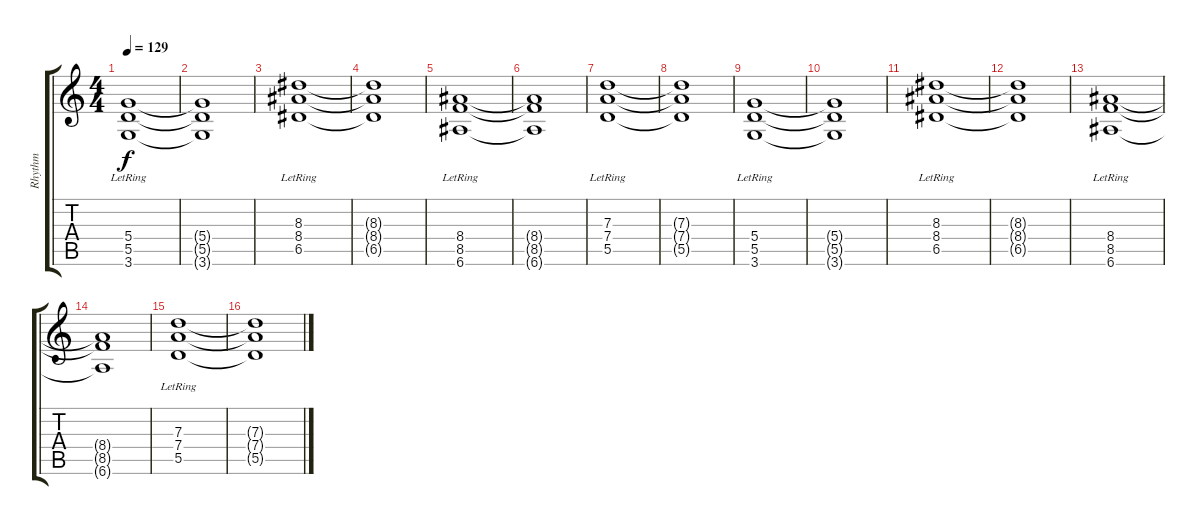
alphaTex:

\track ("Rhythm" "Rhythm") {instrument overdrivenguitar}
\staff {score tabs}
\tuning (E4 B3 G3 D3 A2 E2) {hide}
\ts (4 4)
\tempo 129
\clef g2
\ks c
(5.4{lr} 5.5{lr} 3.6{lr}).1{dy f} |
(5.4{t} 5.5{t} 3.6{t}).1 |
(8.3{lr} 8.4{lr} 6.5{lr}).1 |
(8.3{t} 8.4{t} 6.5{t}).1 |
(8.4{lr} 8.5{lr} 6.6{lr}).1 |
(8.4{t} 8.5{t} 6.6{t}).1 |
(7.3{lr} 7.4{lr} 5.5{lr}).1 |
(7.3{t} 7.4{t} 5.5{t}).1 |
(5.4{lr} 5.5{lr} 3.6{lr}).1 |
(5.4{t} 5.5{t} 3.6{t}).1 |
(8.3{lr} 8.4{lr} 6.5{lr}).1 |
(8.3{t} 8.4{t} 6.5{t}).1 |
(8.4{lr} 8.5{lr} 6.6{lr}).1 |
(8.4{t} 8.5{t} 6.6{t}).1 |
(7.3{lr} 7.4{lr} 5.5{lr}).1 |
(7.3{t} 7.4{t} 5.5{t}).1
